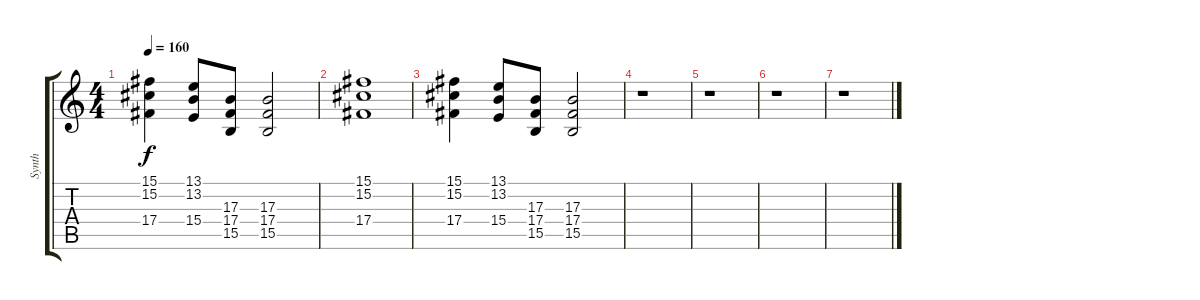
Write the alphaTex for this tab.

\track ("Synth" "Synth") {instrument stringensemble1}
\staff {score tabs}
\tuning (Eb4 Bb3 Gb3 Db3 Ab2 Eb2) {hide}
\ts (4 4)
\tempo 160
\clef g2
\ks c
(15.1 15.2 17.4).4{dy f} (13.1 13.2 15.4).8 (17.3 17.4 15.5).8 (17.3 17.4 15.5).2 |
(15.1 15.2 17.4).1 |
(15.1 15.2 17.4).4 (13.1 13.2 15.4).8 (17.3 17.4 15.5).8 (17.3 17.4 15.5).2 |
r.1 |
r.1 |
r.1 |
r.1
